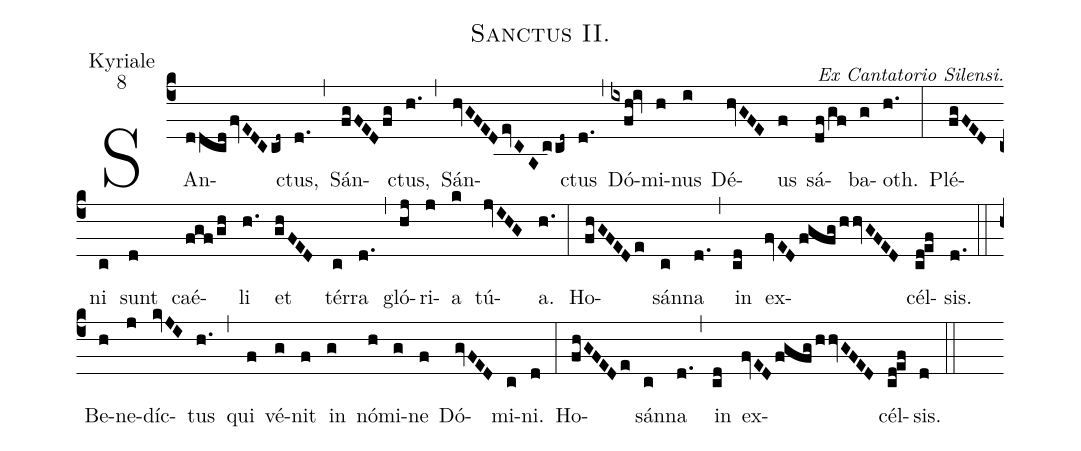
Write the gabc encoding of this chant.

name:Sanctus II.;
office-part:Kyriale;
mode:8;
commentary:Ex Cantatorio Silensi.;
%%
(c4) SAn(ddcd/fvEDCcd~)ctus,(d.) (,) Sán(fgFEDfg)ctus,(h.) (,) Sán(hvGFED/evCAccd~)ctus(d.) (,) Dó(ixfh!iv)mi(h)nus(i) Dé(hvGFE)us(f) sá(df/gf)ba(g)oth.(h.) (:) Plé(fgFED)ni(c) sunt(d) caé(fgf/gh)li(h.) et(ghFED) tér(c)ra(d.) (,) gló(hj)ri(j)a(k) tú(jvIHG)a.(h.) (:) Ho(fhGFEDe)sán(c)na(d.) (,) in(cd) ex(fvED/fgfg/hhvGFED)cél(cd!ef)sis.(d.) (::) Be(h)ne(j)díc(kvJI)tus(h.) (,) qui(f) vé(g)nit(f) in(g) nó(h)mi(g)ne(f) Dó(gvFED)mi(c)ni.(d) (:) Ho(fhGFEDe)sán(c)na(d.) (,) in(cd) ex(fvED/fgfg/hhvGFED)cél(cd!ef)sis.(d) (::)
